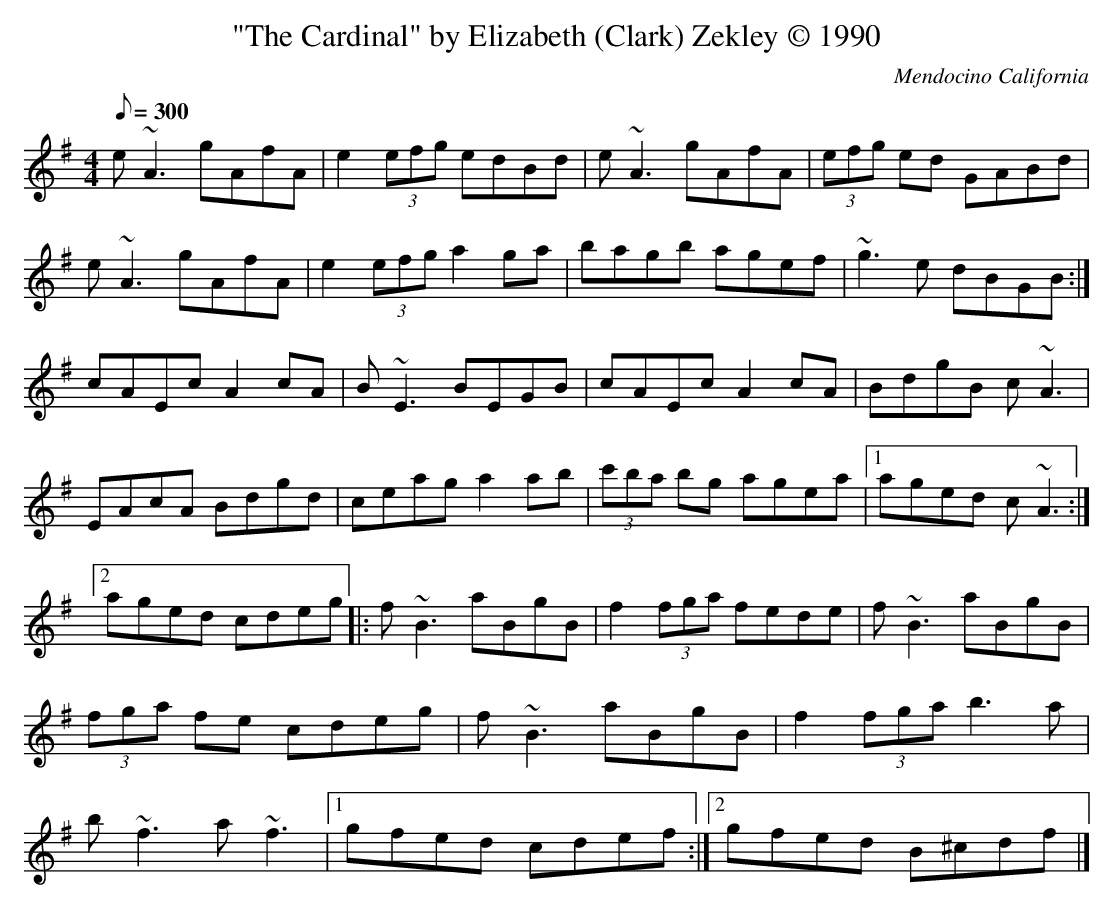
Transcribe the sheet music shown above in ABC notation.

X:1
T:"The Cardinal" by Elizabeth (Clark) Zekley © 1990
O:Mendocino California
M:4/4
Q:300
K:G
e ~A3 gAfA|e2 (3efg edBd|e ~A3 gAfA |(3efg ed GABd|e ~A3 gAfA|e2 (3efg a2 ga|bagb agef|~g3e dBGB:|cAEc A2 cA|B~E3 BEGB|cAEc A2 cA|BdgB c ~A3|EAcA Bdgd|ceag a2 ab|(3c'ba bg agea|1aged c ~A3:|2aged cdeg|:f~B3 aBgB|f2 (3fga fede|f ~B3 aBgB|(3fga fe cdeg|f ~B3aBgB|f2 (3fga b3 a|b ~f3 a ~f3|1gfed cdef:|2gfed B^cdf|]\
